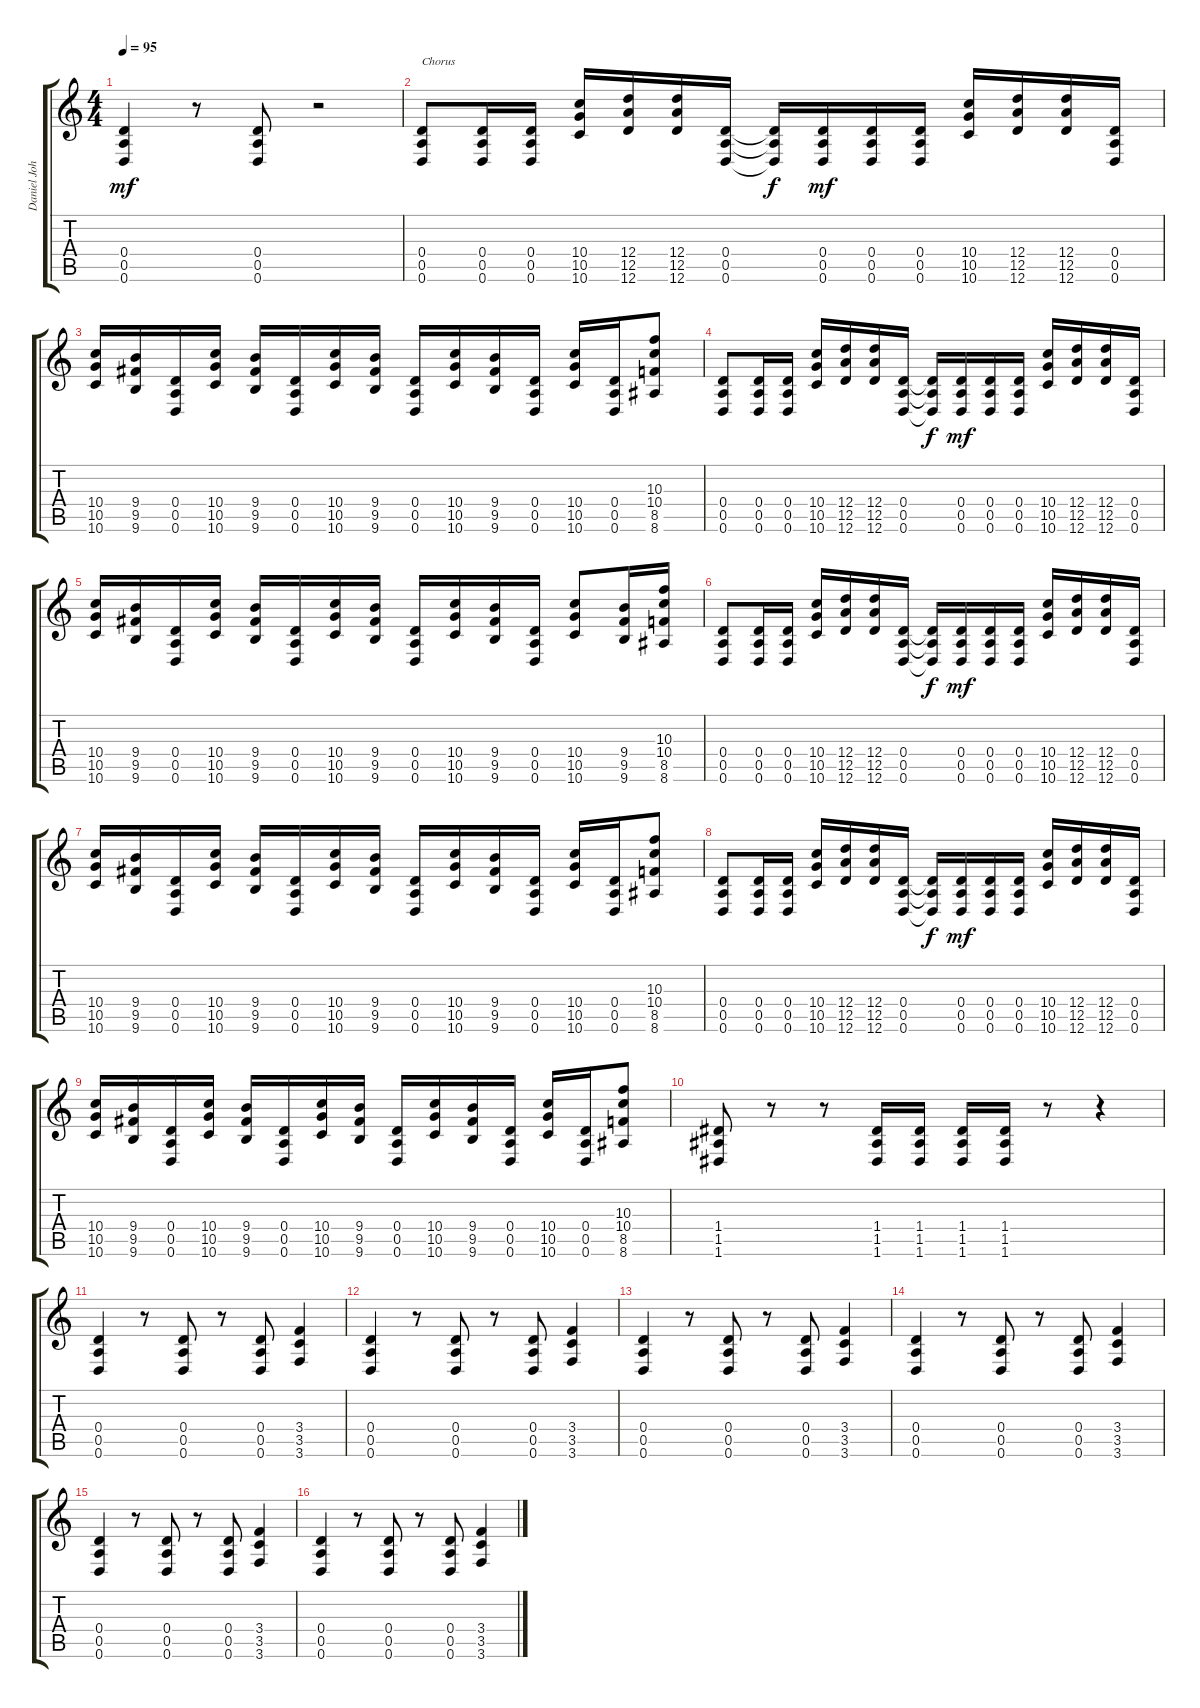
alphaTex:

\track ("Daniel Johns Gtr1" "Daniel Joh") {instrument distortionguitar}
\staff {score tabs}
\tuning (E4 B3 G3 D3 A2 D2) {hide}
\ts (4 4)
\tempo 95
\clef g2
\ks c
(0.4 0.5 0.6).4{dy mf} r.8 (0.4 0.5 0.6).8 r.2 |
(0.4 0.5 0.6).8{txt "Chorus"} (0.4 0.5 0.6).16 (0.4 0.5 0.6).16 (10.4 10.5 10.6).16 (12.4 12.5 12.6).16 (12.4 12.5 12.6).16 (0.4 0.5 0.6).16 (0.4{t} 0.5{t} 0.6{t}).16{dy f} (0.4 0.5 0.6).16{dy mf} (0.4 0.5 0.6).16 (0.4 0.5 0.6).16 (10.4 10.5 10.6).16 (12.4 12.5 12.6).16 (12.4 12.5 12.6).16 (0.4 0.5 0.6).16 |
(10.4 10.5 10.6).16 (9.4 9.5 9.6).16 (0.4 0.5 0.6).16 (10.4 10.5 10.6).16 (9.4 9.5 9.6).16 (0.4 0.5 0.6).16 (10.4 10.5 10.6).16 (9.4 9.5 9.6).16 (0.4 0.5 0.6).16 (10.4 10.5 10.6).16 (9.4 9.5 9.6).16 (0.4 0.5 0.6).16 (10.4 10.5 10.6).16 (0.4 0.5 0.6).16 (10.3 10.4 8.5 8.6).8 |
(0.4 0.5 0.6).8 (0.4 0.5 0.6).16 (0.4 0.5 0.6).16 (10.4 10.5 10.6).16 (12.4 12.5 12.6).16 (12.4 12.5 12.6).16 (0.4 0.5 0.6).16 (0.4{t} 0.5{t} 0.6{t}).16{dy f} (0.4 0.5 0.6).16{dy mf} (0.4 0.5 0.6).16 (0.4 0.5 0.6).16 (10.4 10.5 10.6).16 (12.4 12.5 12.6).16 (12.4 12.5 12.6).16 (0.4 0.5 0.6).16 |
(10.4 10.5 10.6).16 (9.4 9.5 9.6).16 (0.4 0.5 0.6).16 (10.4 10.5 10.6).16 (9.4 9.5 9.6).16 (0.4 0.5 0.6).16 (10.4 10.5 10.6).16 (9.4 9.5 9.6).16 (0.4 0.5 0.6).16 (10.4 10.5 10.6).16 (9.4 9.5 9.6).16 (0.4 0.5 0.6).16 (10.4 10.5 10.6).8 (9.4 9.5 9.6).16 (10.3 10.4 8.5 8.6).16 |
(0.4 0.5 0.6).8 (0.4 0.5 0.6).16 (0.4 0.5 0.6).16 (10.4 10.5 10.6).16 (12.4 12.5 12.6).16 (12.4 12.5 12.6).16 (0.4 0.5 0.6).16 (0.4{t} 0.5{t} 0.6{t}).16{dy f} (0.4 0.5 0.6).16{dy mf} (0.4 0.5 0.6).16 (0.4 0.5 0.6).16 (10.4 10.5 10.6).16 (12.4 12.5 12.6).16 (12.4 12.5 12.6).16 (0.4 0.5 0.6).16 |
(10.4 10.5 10.6).16 (9.4 9.5 9.6).16 (0.4 0.5 0.6).16 (10.4 10.5 10.6).16 (9.4 9.5 9.6).16 (0.4 0.5 0.6).16 (10.4 10.5 10.6).16 (9.4 9.5 9.6).16 (0.4 0.5 0.6).16 (10.4 10.5 10.6).16 (9.4 9.5 9.6).16 (0.4 0.5 0.6).16 (10.4 10.5 10.6).16 (0.4 0.5 0.6).16 (10.3 10.4 8.5 8.6).8 |
(0.4 0.5 0.6).8 (0.4 0.5 0.6).16 (0.4 0.5 0.6).16 (10.4 10.5 10.6).16 (12.4 12.5 12.6).16 (12.4 12.5 12.6).16 (0.4 0.5 0.6).16 (0.4{t} 0.5{t} 0.6{t}).16{dy f} (0.4 0.5 0.6).16{dy mf} (0.4 0.5 0.6).16 (0.4 0.5 0.6).16 (10.4 10.5 10.6).16 (12.4 12.5 12.6).16 (12.4 12.5 12.6).16 (0.4 0.5 0.6).16 |
(10.4 10.5 10.6).16 (9.4 9.5 9.6).16 (0.4 0.5 0.6).16 (10.4 10.5 10.6).16 (9.4 9.5 9.6).16 (0.4 0.5 0.6).16 (10.4 10.5 10.6).16 (9.4 9.5 9.6).16 (0.4 0.5 0.6).16 (10.4 10.5 10.6).16 (9.4 9.5 9.6).16 (0.4 0.5 0.6).16 (10.4 10.5 10.6).16 (0.4 0.5 0.6).16 (10.3 10.4 8.5 8.6).8 |
(1.4 1.5 1.6).8 r.8 r.8 (1.4 1.5 1.6).16 (1.4 1.5 1.6).16 (1.4 1.5 1.6).16 (1.4 1.5 1.6).16 r.8 r.4 |
(0.4 0.5 0.6).4 r.8 (0.4 0.5 0.6).8 r.8 (0.4 0.5 0.6).8 (3.4 3.5 3.6).4 |
(0.4 0.5 0.6).4 r.8 (0.4 0.5 0.6).8 r.8 (0.4 0.5 0.6).8 (3.4 3.5 3.6).4 |
(0.4 0.5 0.6).4 r.8 (0.4 0.5 0.6).8 r.8 (0.4 0.5 0.6).8 (3.4 3.5 3.6).4 |
(0.4 0.5 0.6).4 r.8 (0.4 0.5 0.6).8 r.8 (0.4 0.5 0.6).8 (3.4 3.5 3.6).4 |
(0.4 0.5 0.6).4 r.8 (0.4 0.5 0.6).8 r.8 (0.4 0.5 0.6).8 (3.4 3.5 3.6).4 |
(0.4 0.5 0.6).4 r.8 (0.4 0.5 0.6).8 r.8 (0.4 0.5 0.6).8 (3.4 3.5 3.6).4
